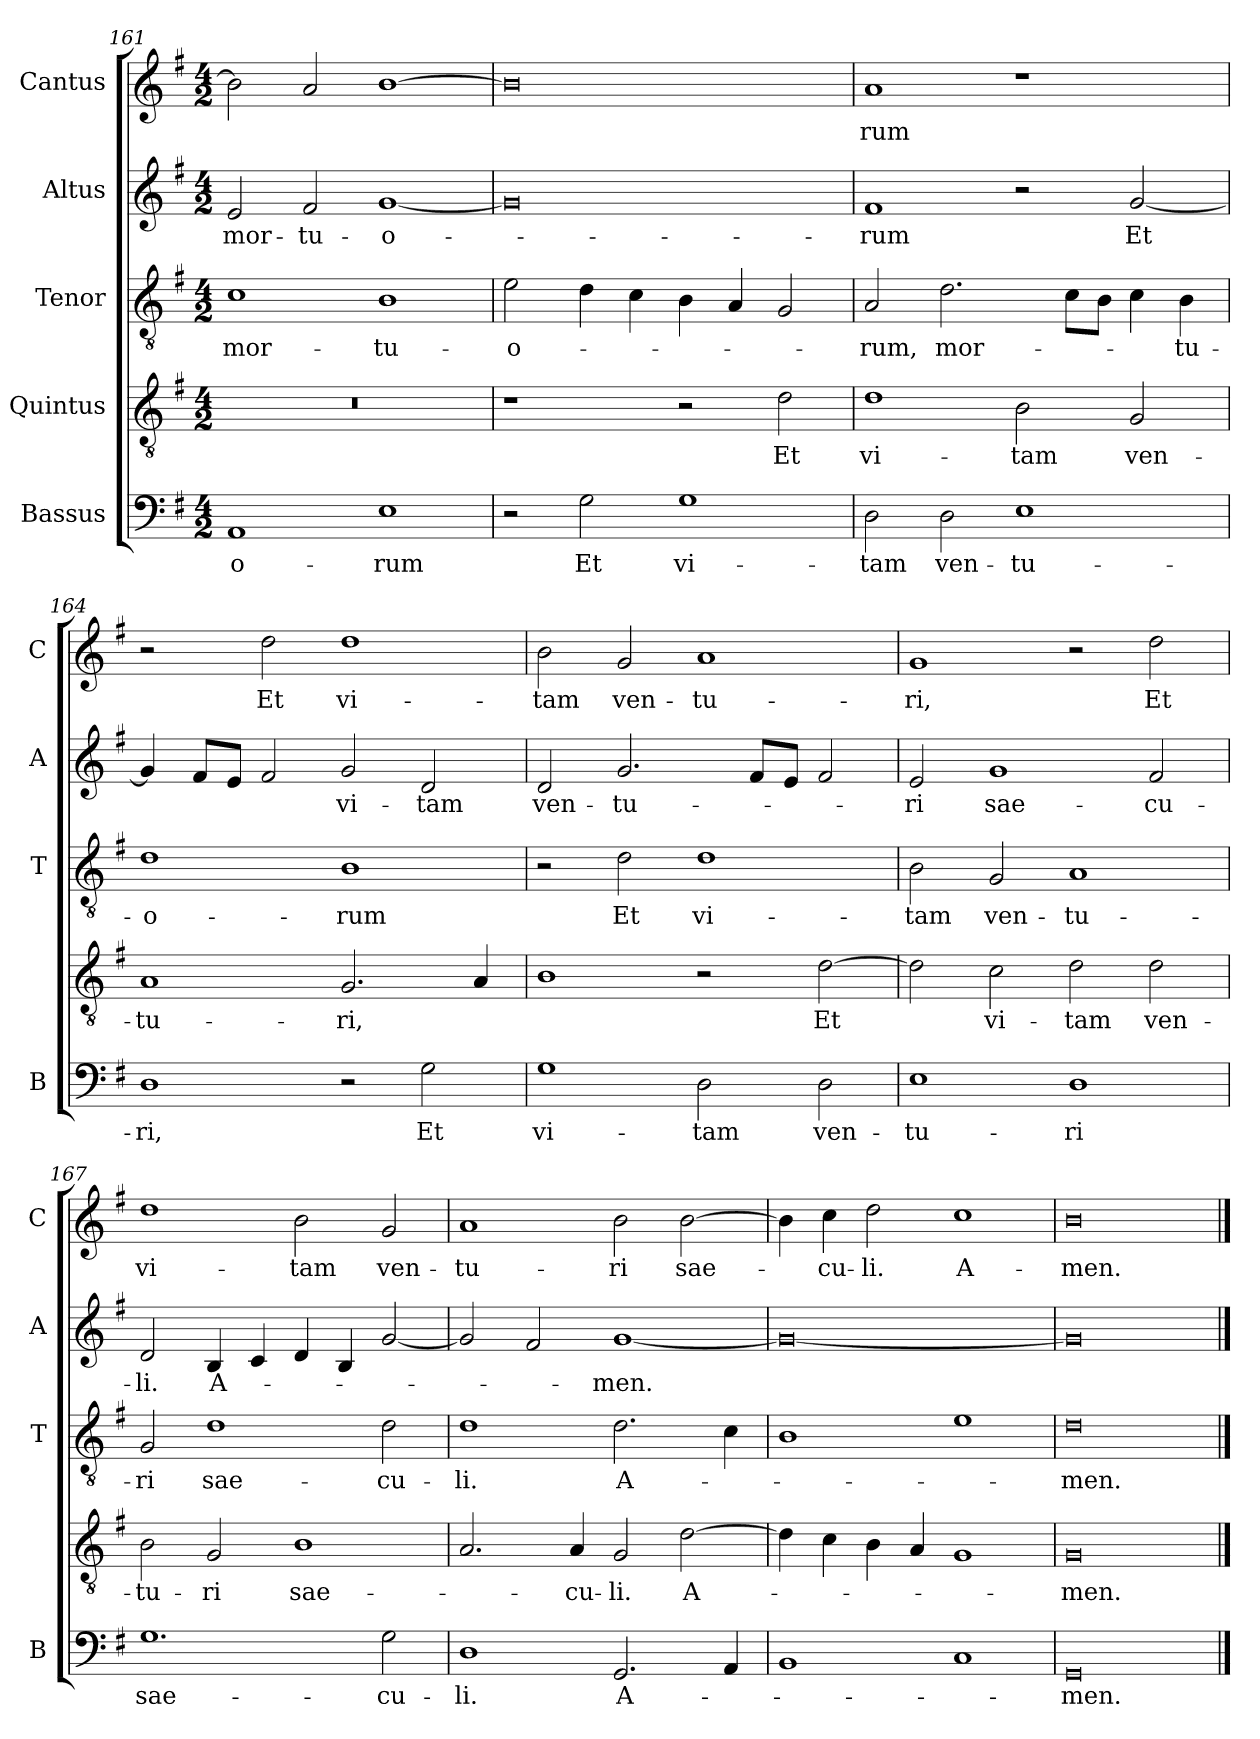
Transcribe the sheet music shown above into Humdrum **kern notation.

**kern	**text	**kern	**text	**kern	**text	**kern	**text	**kern	**text
*part5	*part5	*part4	*part4	*part3	*part3	*part2	*part2	*part1	*part1
*staff5	*staff5	*staff4	*staff4	*staff3	*staff3	*staff2	*staff2	*staff1	*staff1
*I"Bassus	*	*I"Quintus	*	*I"Tenor	*	*I"Altus	*	*I"Cantus	*
*I'B	*	*	*	*I'T	*	*I'A	*	*I'C	*
*clefF4	*	*clefGv2	*	*clefGv2	*	*clefG2	*	*clefG2	*
*k[f#]	*	*k[f#]	*	*k[f#]	*	*k[f#]	*	*k[f#]	*
*G:	*	*G:	*	*G:	*	*G:	*	*G:	*
*M4/2	*	*M4/2	*	*M4/2	*	*M4/2	*	*M4/2	*
=161	=161	=161	=161	=161	=161	=161	=161	=161	=161
!	!LO:LY:b	!	!	!	!LO:LY:b	!	!LO:LY:b	!	!
1AA	-o-	0r	.	1c	mor-	2e/	mor-	2b\]	.
!	!	!	!	!	!	!	!LO:LY:b	!	!
.	.	.	.	.	.	2f#/	-tu-	2a/	.
!	!LO:LY:b	!	!	!	!LO:LY:b	!	!LO:LY:b	!	!
1E	-rum	.	.	1B	-tu-	[1g	-o-	[1b	.
!!LO:LB:g=z
=162	=162	=162	=162	=162	=162	=162	=162	=162	=162
!	!	!	!	!	!LO:LY:b	!	!	!	!
2r	.	1r	.	2e\	-o-	0g]	.	0b]	.
!	!LO:LY:b	!	!	!	!	!	!	!	!
2G\	Et	.	.	4d\	.	.	.	.	.
.	.	.	.	4c\	.	.	.	.	.
!	!LO:LY:b	!	!	!	!	!	!	!	!
1G	vi-	2r	.	4B\	.	.	.	.	.
.	.	.	.	4A/	.	.	.	.	.
!	!	!	!LO:LY:b	!	!	!	!	!	!
.	.	2d\	Et	2G/	.	.	.	.	.
=163	=163	=163	=163	=163	=163	=163	=163	=163	=163
!	!LO:LY:b	!	!LO:LY:b	!	!LO:LY:b	!	!LO:LY:b	!	!LO:LY:b
2D\	-tam	1d	vi-	2A/	-rum,	1f#	-rum	1a	-rum
!	!LO:LY:b	!	!	!	!LO:LY:b	!	!	!	!
2D\	ven-	.	.	2.d\	mor-	.	.	.	.
!	!LO:LY:b	!	!LO:LY:b	!	!	!	!	!	!
1E	-tu-	2B\	-tam	.	.	2r	.	1r	.
.	.	.	.	8c\L	.	.	.	.	.
.	.	.	.	8B\J	.	.	.	.	.
!	!	!	!LO:LY:b	!	!	!	!LO:LY:b	!	!
.	.	2G/	ven-	4c\	.	[2g/	Et	.	.
!	!	!	!	!	!LO:LY:b	!	!	!	!
.	.	.	.	4B\	-tu-	.	.	.	.
=164	=164	=164	=164	=164	=164	=164	=164	=164	=164
!	!LO:LY:b	!	!LO:LY:b	!	!LO:LY:b	!	!	!	!
1D	-ri,	1A	-tu-	1d	-o-	4g/]	.	2r	.
.	.	.	.	.	.	8f#/L	.	.	.
.	.	.	.	.	.	8e/J	.	.	.
!	!	!	!	!	!	!	!	!	!LO:LY:b
.	.	.	.	.	.	2f#/	.	2dd\	Et
!	!	!	!LO:LY:b	!	!LO:LY:b	!	!LO:LY:b	!	!LO:LY:b
2r	.	2.G/	-ri,	1B	-rum	2g/	vi-	1dd	vi-
!	!LO:LY:b	!	!	!	!	!	!LO:LY:b	!	!
2G\	Et	.	.	.	.	2d/	-tam	.	.
.	.	4A/	.	.	.	.	.	.	.
=165	=165	=165	=165	=165	=165	=165	=165	=165	=165
!	!LO:LY:b	!	!	!	!	!	!LO:LY:b	!	!LO:LY:b
1G	vi-	1B	.	2r	.	2d/	ven-	2b\	-tam
!	!	!	!	!	!LO:LY:b	!	!LO:LY:b	!	!LO:LY:b
.	.	.	.	2d\	Et	2.g/	-tu-	2g/	ven-
!	!LO:LY:b	!	!	!	!LO:LY:b	!	!	!	!LO:LY:b
2D\	-tam	2r	.	1d	vi-	.	.	1a	-tu-
.	.	.	.	.	.	8f#/L	.	.	.
.	.	.	.	.	.	8e/J	.	.	.
!	!LO:LY:b	!	!LO:LY:b	!	!	!	!	!	!
2D\	ven-	[2d\	Et	.	.	2f#/	.	.	.
!!LO:LB:g=z
=166	=166	=166	=166	=166	=166	=166	=166	=166	=166
!	!LO:LY:b	!	!	!	!LO:LY:b	!	!LO:LY:b	!	!LO:LY:b
1E	-tu-	2d\]	.	2B\	-tam	2e/	-ri	1g	-ri,
!	!	!	!LO:LY:b	!	!LO:LY:b	!	!LO:LY:b	!	!
.	.	2c\	vi-	2G/	ven-	1g	sae-	.	.
!	!LO:LY:b	!	!LO:LY:b	!	!LO:LY:b	!	!	!	!
1D	-ri	2d\	-tam	1A	-tu-	.	.	2r	.
!	!	!	!LO:LY:b	!	!	!	!LO:LY:b	!	!LO:LY:b
.	.	2d\	ven-	.	.	2f#/	-cu-	2dd\	Et
=167	=167	=167	=167	=167	=167	=167	=167	=167	=167
!	!LO:LY:b	!	!LO:LY:b	!	!LO:LY:b	!	!LO:LY:b	!	!LO:LY:b
1.G	sae-	2B\	-tu-	2G/	-ri	2d/	-li.	1dd	vi-
!	!	!	!LO:LY:b	!	!LO:LY:b	!	!LO:LY:b	!	!
.	.	2G/	-ri	1d	sae-	4B/	A-	.	.
.	.	.	.	.	.	4c/	.	.	.
!	!	!	!LO:LY:b	!	!	!	!	!	!LO:LY:b
.	.	1B	sae-	.	.	4d/	.	2b\	-tam
.	.	.	.	.	.	4B/	.	.	.
!	!LO:LY:b	!	!	!	!LO:LY:b	!	!	!	!LO:LY:b
2G\	-cu-	.	.	2d\	-cu-	[2g/	.	2g/	ven-
=168	=168	=168	=168	=168	=168	=168	=168	=168	=168
!	!LO:LY:b	!	!	!	!LO:LY:b	!	!	!	!LO:LY:b
1D	-li.	2.A/	.	1d	-li.	2g/]	.	1a	-tu-
.	.	.	.	.	.	2f#/	.	.	.
!	!	!	!LO:LY:b	!	!	!	!	!	!
.	.	4A/	-cu-	.	.	.	.	.	.
!	!LO:LY:b	!	!LO:LY:b	!	!LO:LY:b	!	!LO:LY:b	!	!LO:LY:b
2.GG/	A-	2G/	-li.	2.d\	A-	[1g	-men.	2b\	-ri
!	!	!	!LO:LY:b	!	!	!	!	!	!LO:LY:b
.	.	[2d\	A-	.	.	.	.	[2b\	sae-
4AA/	.	.	.	4c\	.	.	.	.	.
=169	=169	=169	=169	=169	=169	=169	=169	=169	=169
1BB	.	4d\]	.	1B	.	0g_	.	4b\]	.
!	!	!	!	!	!	!	!	!	!LO:LY:b
.	.	4c\	.	.	.	.	.	4cc\	-cu-
!	!	!	!	!	!	!	!	!	!LO:LY:b
.	.	4B\	.	.	.	.	.	2dd\	-li.
.	.	4A/	.	.	.	.	.	.	.
!	!	!	!	!	!	!	!	!	!LO:LY:b
1C	.	1G	.	1e	.	.	.	1cc	A-
=170	=170	=170	=170	=170	=170	=170	=170	=170	=170
!	!LO:LY:b	!	!LO:LY:b	!	!LO:LY:b	!	!	!	!LO:LY:b
0GG	-men.	0G	-men.	0d	-men.	0g]	.	0b	-men.
==	==	==	==	==	==	==	==	==	==
*-	*-	*-	*-	*-	*-	*-	*-	*-	*-
